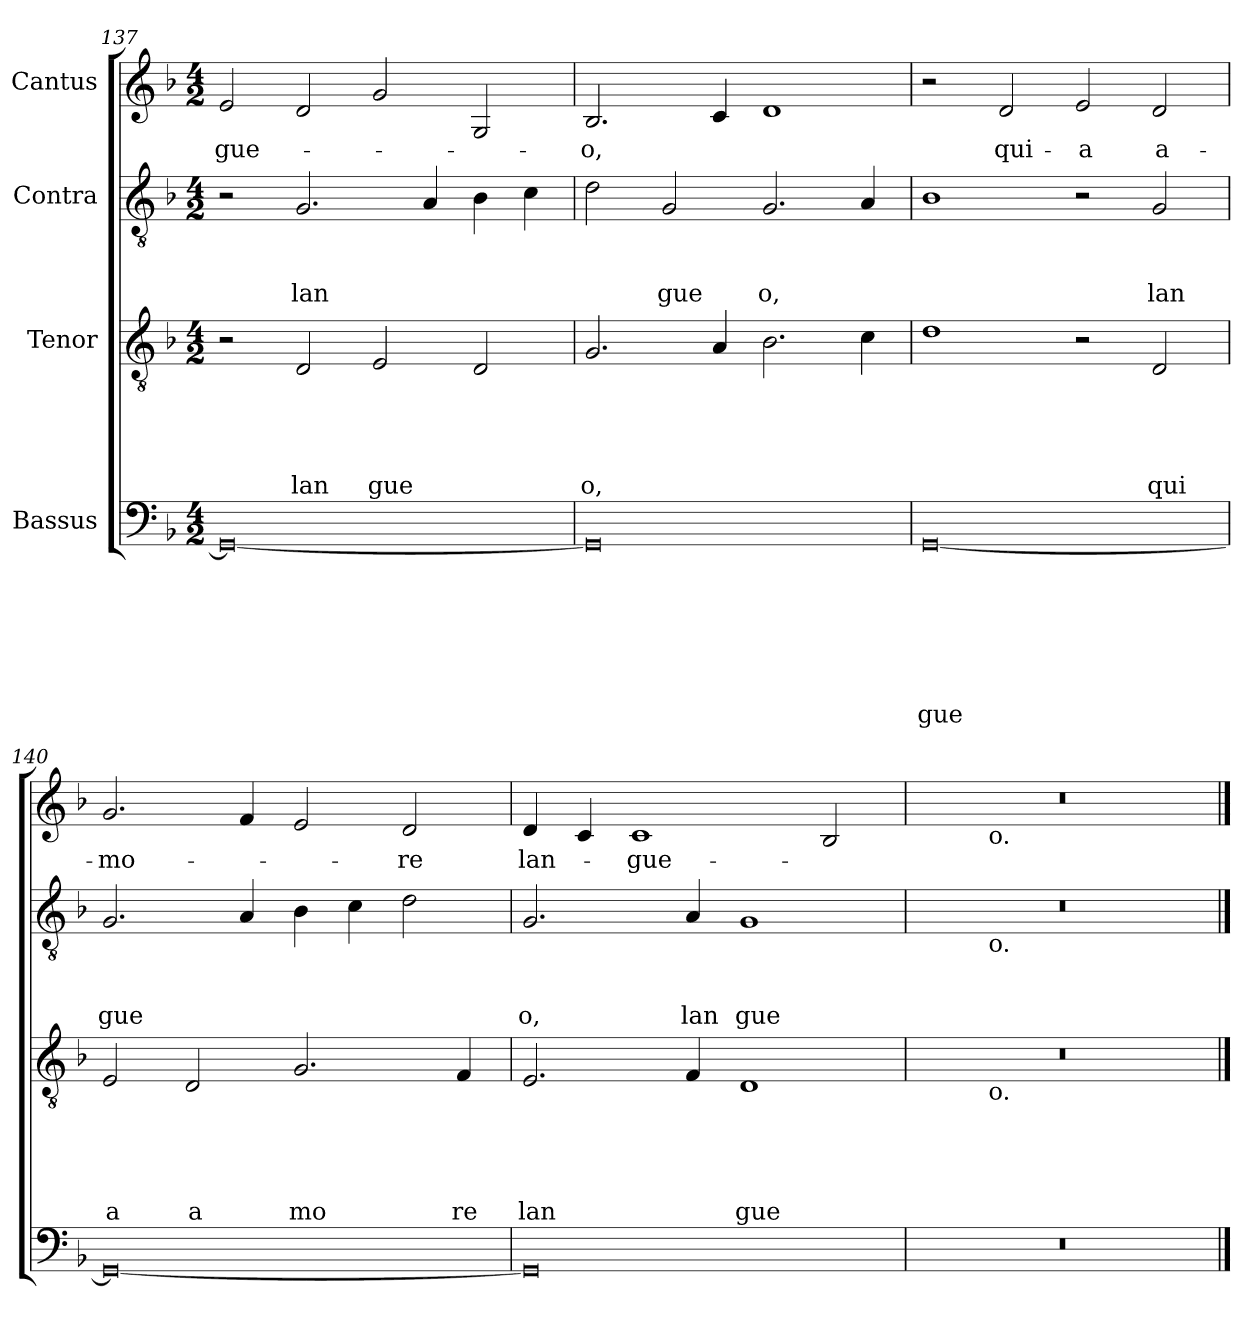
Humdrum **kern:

**kern	**text	**text	**text	**text	**text	**text	**text	**kern	**text	**text	**text	**text	**text	**kern	**text	**text	**text	**kern	**text
*part4	*part4	*part4	*part4	*part4	*part4	*part4	*part4	*part3	*part3	*part3	*part3	*part3	*part3	*part2	*part2	*part2	*part2	*part1	*part1
*staff4	*staff4	*staff4	*staff4	*staff4	*staff4	*staff4	*staff4	*staff3	*staff3	*staff3	*staff3	*staff3	*staff3	*staff2	*staff2	*staff2	*staff2	*staff1	*staff1
*I"Bassus	*	*	*	*	*	*	*	*I"Tenor	*	*	*	*	*	*I"Contra	*	*	*	*I"Cantus	*
*clefF4	*	*	*	*	*	*	*	*clefGv2	*	*	*	*	*	*clefGv2	*	*	*	*clefG2	*
*k[b-]	*	*	*	*	*	*	*	*k[b-]	*	*	*	*	*	*k[b-]	*	*	*	*k[b-]	*
*F:	*	*	*	*	*	*	*	*F:	*	*	*	*	*	*F:	*	*	*	*F:	*
*M4/2	*	*	*	*	*	*	*	*M4/2	*	*	*	*	*	*M4/2	*	*	*	*M4/2	*
=137	=137	=137	=137	=137	=137	=137	=137	=137	=137	=137	=137	=137	=137	=137	=137	=137	=137	=137	=137
!	!	!	!	!	!	!	!	!	!	!	!	!	!	!	!	!	!	!	!LO:LY:b
0GG_	.	.	.	.	.	.	.	2r	.	.	.	.	.	2r	.	.	.	2e/	-gue-
!	!	!	!	!	!	!	!	!	!	!	!	!	!LO:LY:b	!	!	!	!LO:LY:b	!	!
.	.	.	.	.	.	.	.	2D/	.	.	.	.	lan	2.G/	.	.	lan	2d/	.
!	!	!	!	!	!	!	!	!	!	!	!	!	!LO:LY:b	!	!	!	!	!	!
.	.	.	.	.	.	.	.	2E/	.	.	.	.	gue	.	.	.	.	2g/	.
.	.	.	.	.	.	.	.	.	.	.	.	.	.	4A/	.	.	.	.	.
.	.	.	.	.	.	.	.	2D/	.	.	.	.	.	4B-\	.	.	.	2G/	.
.	.	.	.	.	.	.	.	.	.	.	.	.	.	4c\	.	.	.	.	.
=138	=138	=138	=138	=138	=138	=138	=138	=138	=138	=138	=138	=138	=138	=138	=138	=138	=138	=138	=138
!	!	!	!	!	!	!	!	!	!	!	!	!	!LO:LY:b	!	!	!	!	!	!LO:LY:b
0GG]	.	.	.	.	.	.	.	2.G/	.	.	.	.	o,	2d\	.	.	.	2.B-/	-o,
!	!	!	!	!	!	!	!	!	!	!	!	!	!	!	!	!	!LO:LY:b	!	!
.	.	.	.	.	.	.	.	.	.	.	.	.	.	2G/	.	.	gue	.	.
.	.	.	.	.	.	.	.	4A/	.	.	.	.	.	.	.	.	.	4c/	.
!	!	!	!	!	!	!	!	!	!	!	!	!	!	!	!	!	!LO:LY:b	!	!
.	.	.	.	.	.	.	.	2.B-\	.	.	.	.	.	2.G/	.	.	o,	1d	.
.	.	.	.	.	.	.	.	4c\	.	.	.	.	.	4A/	.	.	.	.	.
=139	=139	=139	=139	=139	=139	=139	=139	=139	=139	=139	=139	=139	=139	=139	=139	=139	=139	=139	=139
!	!	!	!	!	!	!	!LO:LY:b	!	!	!	!	!	!	!	!	!	!	!	!
[<0GG	.	.	.	.	.	.	-gue	1d	.	.	.	.	.	1B-	.	.	.	2r	.
!	!	!	!	!	!	!	!	!	!	!	!	!	!	!	!	!	!	!	!LO:LY:b
.	.	.	.	.	.	.	.	.	.	.	.	.	.	.	.	.	.	2d/	qui-
!	!	!	!	!	!	!	!	!	!	!	!	!	!	!	!	!	!	!	!LO:LY:b
.	.	.	.	.	.	.	.	2r	.	.	.	.	.	2r	.	.	.	2e/	-a
!	!	!	!	!	!	!	!	!	!	!	!	!	!LO:LY:b	!	!	!	!LO:LY:b	!	!LO:LY:b
.	.	.	.	.	.	.	.	2D/	.	.	.	.	qui	2G/	.	.	lan	2d/	a-
=140	=140	=140	=140	=140	=140	=140	=140	=140	=140	=140	=140	=140	=140	=140	=140	=140	=140	=140	=140
!	!	!	!	!	!	!	!	!	!	!	!	!	!LO:LY:b	!	!	!	!LO:LY:b	!	!LO:LY:b
0GG_	.	.	.	.	.	.	.	2E/	.	.	.	.	a	2.G/	.	.	gue	2.g/	-mo-
!	!	!	!	!	!	!	!	!	!	!	!	!	!LO:LY:b	!	!	!	!	!	!
.	.	.	.	.	.	.	.	2D/	.	.	.	.	a	.	.	.	.	.	.
.	.	.	.	.	.	.	.	.	.	.	.	.	.	4A/	.	.	.	4f/	.
!	!	!	!	!	!	!	!	!	!	!	!	!	!LO:LY:b	!	!	!	!	!	!
.	.	.	.	.	.	.	.	2.G/	.	.	.	.	mo	4B-\	.	.	.	2e/	.
.	.	.	.	.	.	.	.	.	.	.	.	.	.	4c\	.	.	.	.	.
!	!	!	!	!	!	!	!	!	!	!	!	!	!	!	!	!	!	!	!LO:LY:b
.	.	.	.	.	.	.	.	.	.	.	.	.	.	2d\	.	.	.	2d/	-re
!	!	!	!	!	!	!	!	!	!	!	!	!	!LO:LY:b	!	!	!	!	!	!
.	.	.	.	.	.	.	.	4F/	.	.	.	.	re	.	.	.	.	.	.
=141	=141	=141	=141	=141	=141	=141	=141	=141	=141	=141	=141	=141	=141	=141	=141	=141	=141	=141	=141
!	!	!	!	!	!	!	!	!	!	!	!	!	!LO:LY:b	!	!	!	!LO:LY:b	!	!LO:LY:b
0GG]	.	.	.	.	.	.	.	2.E/	.	.	.	.	lan	2.G/	.	.	o,	4d/	lan-
.	.	.	.	.	.	.	.	.	.	.	.	.	.	.	.	.	.	4c/	.
!	!	!	!	!	!	!	!	!	!	!	!	!	!	!	!	!	!	!	!LO:LY:b
.	.	.	.	.	.	.	.	.	.	.	.	.	.	.	.	.	.	1c	-gue-
!	!	!	!	!	!	!	!	!	!	!	!	!	!	!	!	!	!LO:LY:b	!	!
.	.	.	.	.	.	.	.	4F/	.	.	.	.	.	4A/	.	.	lan	.	.
!	!	!	!	!	!	!	!	!	!	!	!	!	!LO:LY:b	!	!	!	!LO:LY:b	!	!
.	.	.	.	.	.	.	.	1D	.	.	.	.	gue	1G	.	.	gue	.	.
.	.	.	.	.	.	.	.	.	.	.	.	.	.	.	.	.	.	2B-/	.
=142	=142	=142	=142	=142	=142	=142	=142	=142	=142	=142	=142	=142	=142	=142	=142	=142	=142	=142	=142
*	*	*	*	*	*	*	*	*^	*	*	*	*	*	*^	*	*	*	*^	*
0r	.	.	.	.	.	.	.	0r	4..ryy	.	.	.	.	.	0r	4..ryy	.	.	.	0r	4..ryy	.
!	!	!	!	!	!	!	!	!	!	!	!	!	!	!	!	!	!	!	!	!	!LO:TX:b:t=o.	!
!	!	!	!	!	!	!	!	!	!	!	!	!	!	!	!	!LO:TX:b:t=o.	!	!	!	!	!	!
!	!	!	!	!	!	!	!	!	!LO:TX:b:t=o.	!	!	!	!	!	!	!	!	!	!	!	!	!
.	.	.	.	.	.	.	.	.	1ryy	.	.	.	.	.	.	1ryy	.	.	.	.	1ryy	.
.	.	.	.	.	.	.	.	.	2ryy	.	.	.	.	.	.	2ryy	.	.	.	.	2ryy	.
.	.	.	.	.	.	.	.	.	16ryy	.	.	.	.	.	.	16ryy	.	.	.	.	16ryy	.
*	*	*	*	*	*	*	*	*v	*v	*	*	*	*	*	*	*	*	*	*	*v	*v	*
*	*	*	*	*	*	*	*	*	*	*	*	*	*	*v	*v	*	*	*	*	*
==	==	==	==	==	==	==	==	==	==	==	==	==	==	==	==	==	==	==	==
*-	*-	*-	*-	*-	*-	*-	*-	*-	*-	*-	*-	*-	*-	*-	*-	*-	*-	*-	*-
